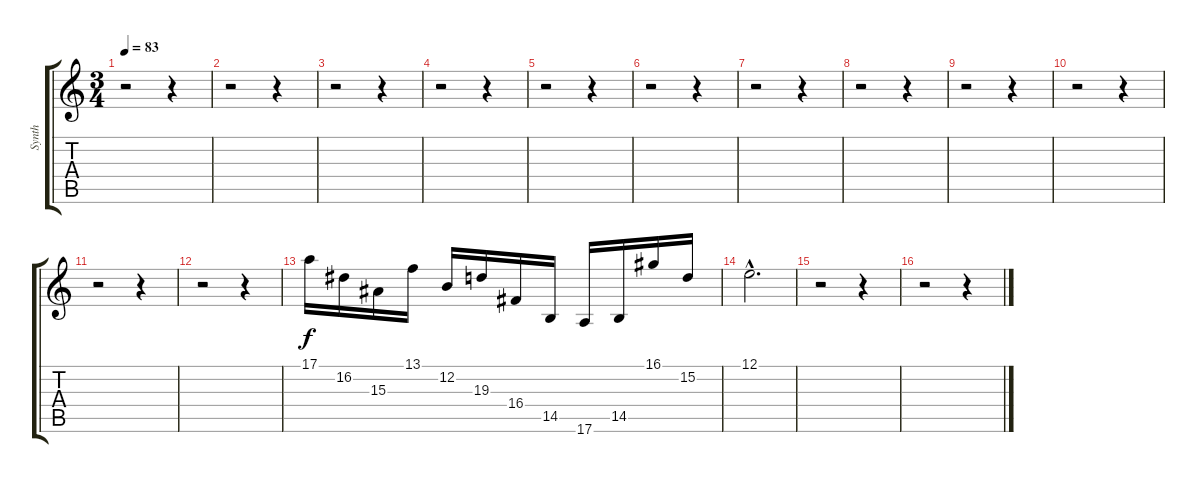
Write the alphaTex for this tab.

\track ("Synth" "Synth") {instrument orchestralharp}
\staff {score tabs}
\tuning (E4 B3 G3 D3 A2 E2) {hide}
\ts (3 4)
\tempo 83
\clef g2
\ks c
r.2{dy f instrument orchestralharp} r.4 |
r.2 r.4 |
r.2 r.4 |
r.2 r.4 |
r.2 r.4 |
r.2 r.4 |
r.2 r.4 |
r.2 r.4 |
r.2 r.4 |
r.2 r.4 |
r.2 r.4 |
r.2 r.4 |
17.1.16 16.2.16 15.3.16 13.1.16 12.2.16 19.3.16 16.4.16 14.5.16 17.6.16 14.5.16 16.1.16 15.2.16 |
12.1{hac}.2{d} |
r.2 r.4 |
r.2 r.4
